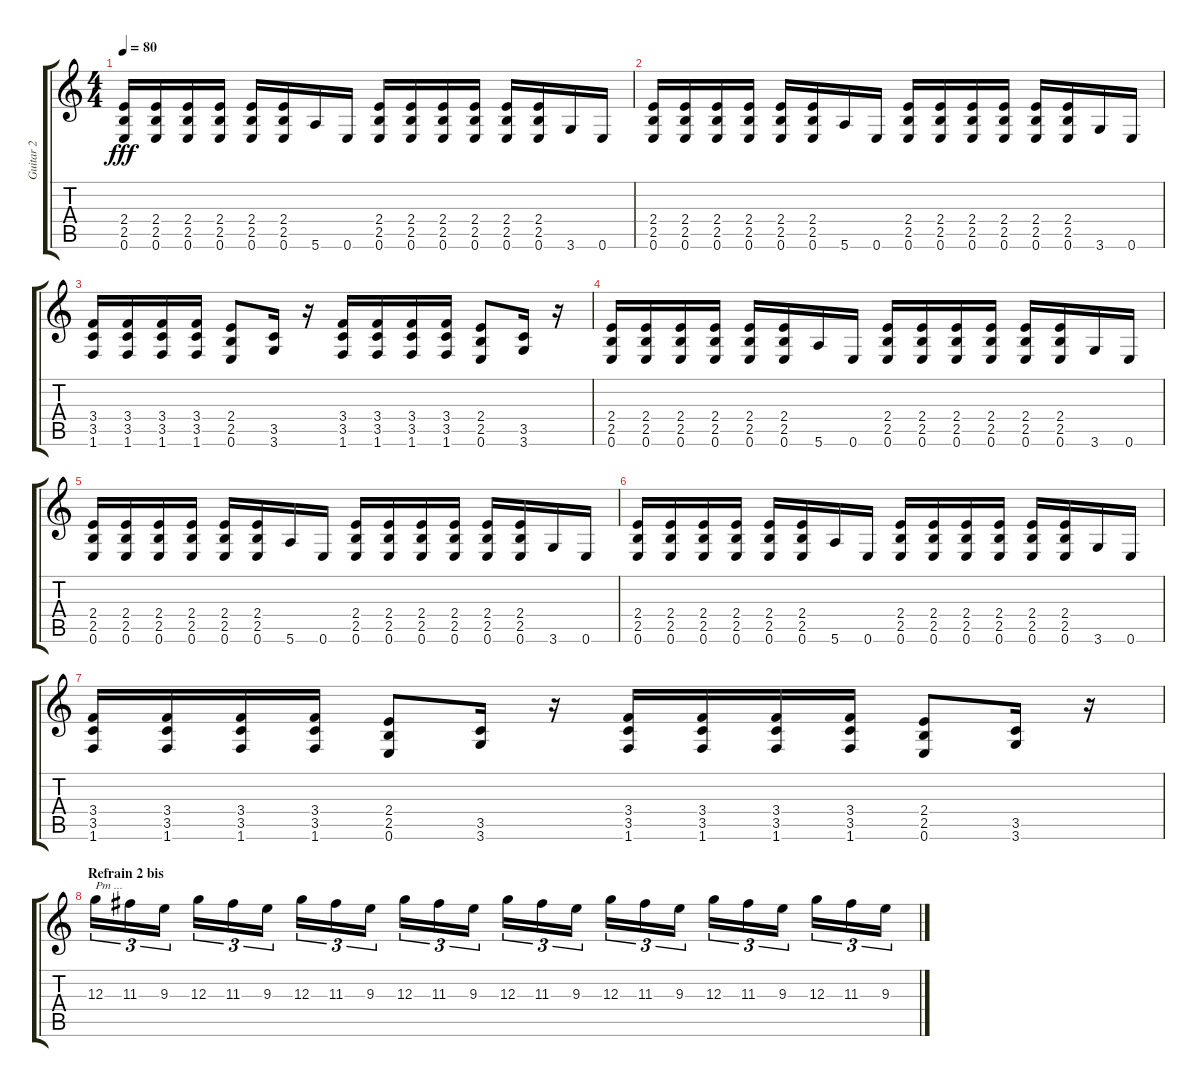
\track ("Guitar 2" "Guitar 2") {instrument distortionguitar}
\staff {score tabs}
\tuning (E4 B3 G3 D3 A2 E2) {hide}
\ts (4 4)
\tempo 80
\clef g2
\ks c
(2.4 2.5 0.6).16{dy fff} (2.4 2.5 0.6).16 (2.4 2.5 0.6).16 (2.4 2.5 0.6).16 (2.4 2.5 0.6).16 (2.4 2.5 0.6).16 5.6.16 0.6.16 (2.4 2.5 0.6).16 (2.4 2.5 0.6).16 (2.4 2.5 0.6).16 (2.4 2.5 0.6).16 (2.4 2.5 0.6).16 (2.4 2.5 0.6).16 3.6.16 0.6.16 |
(2.4 2.5 0.6).16 (2.4 2.5 0.6).16 (2.4 2.5 0.6).16 (2.4 2.5 0.6).16 (2.4 2.5 0.6).16 (2.4 2.5 0.6).16 5.6.16 0.6.16 (2.4 2.5 0.6).16 (2.4 2.5 0.6).16 (2.4 2.5 0.6).16 (2.4 2.5 0.6).16 (2.4 2.5 0.6).16 (2.4 2.5 0.6).16 3.6.16 0.6.16 |
(3.4 3.5 1.6).16 (3.4 3.5 1.6).16 (3.4 3.5 1.6).16 (3.4 3.5 1.6).16 (2.4 2.5 0.6).8 (3.5 3.6).16 r.16 (3.4 3.5 1.6).16 (3.4 3.5 1.6).16 (3.4 3.5 1.6).16 (3.4 3.5 1.6).16 (2.4 2.5 0.6).8 (3.5 3.6).16 r.16 |
(2.4 2.5 0.6).16 (2.4 2.5 0.6).16 (2.4 2.5 0.6).16 (2.4 2.5 0.6).16 (2.4 2.5 0.6).16 (2.4 2.5 0.6).16 5.6.16 0.6.16 (2.4 2.5 0.6).16 (2.4 2.5 0.6).16 (2.4 2.5 0.6).16 (2.4 2.5 0.6).16 (2.4 2.5 0.6).16 (2.4 2.5 0.6).16 3.6.16 0.6.16 |
(2.4 2.5 0.6).16 (2.4 2.5 0.6).16 (2.4 2.5 0.6).16 (2.4 2.5 0.6).16 (2.4 2.5 0.6).16 (2.4 2.5 0.6).16 5.6.16 0.6.16 (2.4 2.5 0.6).16 (2.4 2.5 0.6).16 (2.4 2.5 0.6).16 (2.4 2.5 0.6).16 (2.4 2.5 0.6).16 (2.4 2.5 0.6).16 3.6.16 0.6.16 |
(2.4 2.5 0.6).16 (2.4 2.5 0.6).16 (2.4 2.5 0.6).16 (2.4 2.5 0.6).16 (2.4 2.5 0.6).16 (2.4 2.5 0.6).16 5.6.16 0.6.16 (2.4 2.5 0.6).16 (2.4 2.5 0.6).16 (2.4 2.5 0.6).16 (2.4 2.5 0.6).16 (2.4 2.5 0.6).16 (2.4 2.5 0.6).16 3.6.16 0.6.16 |
(3.4 3.5 1.6).16 (3.4 3.5 1.6).16 (3.4 3.5 1.6).16 (3.4 3.5 1.6).16 (2.4 2.5 0.6).8 (3.5 3.6).16 r.16 (3.4 3.5 1.6).16 (3.4 3.5 1.6).16 (3.4 3.5 1.6).16 (3.4 3.5 1.6).16 (2.4 2.5 0.6).8 (3.5 3.6).16 r.16 |
\section ("" "Refrain 2 bis")
12.3.16{tu (3 2) txt "Pm ..." volume 5} 11.3.16{tu (3 2)} 9.3.16{tu (3 2)} 12.3.16{tu (3 2)} 11.3.16{tu (3 2)} 9.3.16{tu (3 2)} 12.3.16{tu (3 2)} 11.3.16{tu (3 2)} 9.3.16{tu (3 2)} 12.3.16{tu (3 2)} 11.3.16{tu (3 2)} 9.3.16{tu (3 2)} 12.3.16{tu (3 2)} 11.3.16{tu (3 2)} 9.3.16{tu (3 2)} 12.3.16{tu (3 2)} 11.3.16{tu (3 2)} 9.3.16{tu (3 2)} 12.3.16{tu (3 2)} 11.3.16{tu (3 2)} 9.3.16{tu (3 2)} 12.3.16{tu (3 2)} 11.3.16{tu (3 2)} 9.3.16{tu (3 2)}
